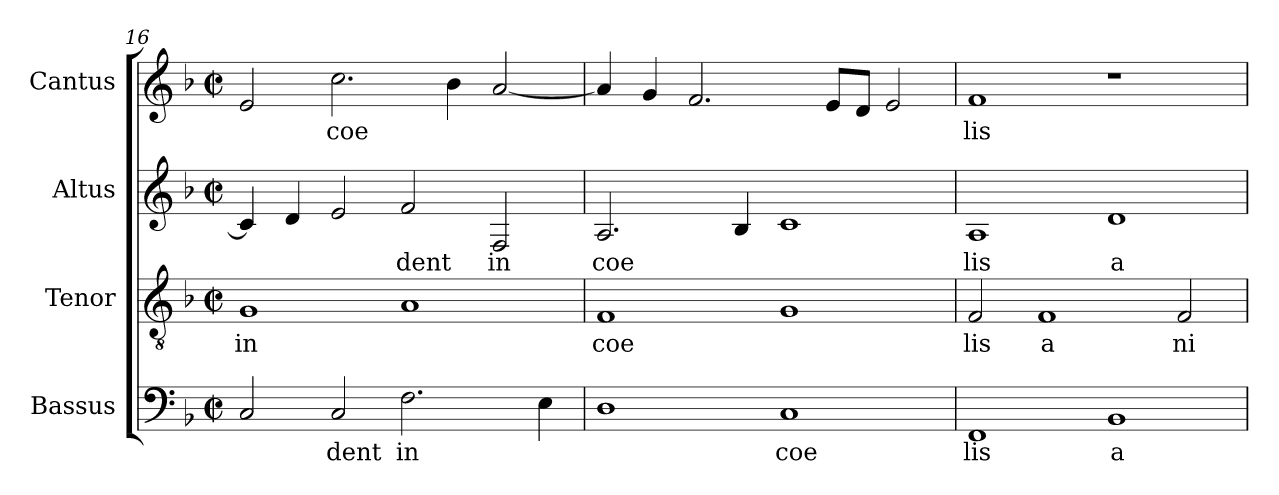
**kern	**text	**kern	**text	**kern	**text	**kern	**text
*part4	*part4	*part3	*part3	*part2	*part2	*part1	*part1
*staff4	*staff4	*staff3	*staff3	*staff2	*staff2	*staff1	*staff1
*I"Bassus	*	*I"Tenor	*	*I"Altus	*	*I"Cantus	*
*clefF4	*	*clefGv2	*	*clefG2	*	*clefG2	*
*k[b-]	*	*k[b-]	*	*k[b-]	*	*k[b-]	*
*F:	*	*F:	*	*F:	*	*F:	*
*M2/2	*	*M2/2	*	*M2/2	*	*M2/2	*
*met(c|)	*	*met(c|)	*	*met(c|)	*	*met(c|)	*
=16	=16	=16	=16	=16	=16	=16	=16
!	!LO:LY:b	!	!LO:LY:b	!	!LO:LY:b:cj	!	!LO:LY:b:cj
2C/	.	1G	in	4c/]	.	2e/	.
!	!	!	!	!	!LO:LY:b:cj	!	!
.	.	.	.	4d/	.	.	.
!	!LO:LY:b	!	!	!	!LO:LY:b:cj	!	!LO:LY:b:cj
2C/	dent	.	.	2e/	.	2.cc\	coe
!	!LO:LY:b	!	!LO:LY:b	!	!LO:LY:b:cj	!	!
2.F\	in	1A	.	2f/	dent	.	.
!	!	!	!	!	!	!	!LO:LY:b:cj
.	.	.	.	.	.	4b-\	.
!	!	!	!	!	!LO:LY:b:cj	!	!LO:LY:b:cj
.	.	.	.	2F/	in	[<2a/	.
!	!LO:LY:b	!	!	!	!	!	!
4E\	.	.	.	.	.	.	.
=17	=17	=17	=17	=17	=17	=17	=17
!	!LO:LY:b	!	!LO:LY:b	!	!LO:LY:b:cj	!	!LO:LY:b:cj
1D	.	1F	coe-	2.A/	coe	4a/]	.
!	!	!	!	!	!	!	!LO:LY:b:cj
.	.	.	.	.	.	4g/	.
!	!	!	!	!	!	!	!LO:LY:b:cj
.	.	.	.	.	.	2.f/	.
!	!	!	!	!	!LO:LY:b:cj	!	!
.	.	.	.	4B-/	.	.	.
!	!LO:LY:b	!	!LO:LY:b	!	!LO:LY:b:cj	!	!
1C	coe	1G	--	1c	.	.	.
!	!	!	!	!	!	!	!LO:LY:b:cj
.	.	.	.	.	.	8e/L	.
!	!	!	!	!	!	!	!LO:LY:b:cj
.	.	.	.	.	.	8d/J	.
!	!	!	!	!	!	!	!LO:LY:b:cj
.	.	.	.	.	.	2e/	.
!!LO:LB:g=z
=18	=18	=18	=18	=18	=18	=18	=18
!	!LO:LY:b	!	!LO:LY:b	!	!LO:LY:b:cj	!	!LO:LY:b:cj
1FF	lis	2F/	-lis	1A	lis	1f	lis
!	!	!	!LO:LY:b	!	!	!	!
.	.	1F	a	.	.	.	.
!	!LO:LY:b	!	!	!	!LO:LY:b:cj	!	!
1BB-	a-	.	.	1d	a	1r	.
!	!	!	!LO:LY:b	!	!	!	!
.	.	2F/	ni	.	.	.	.
=	=	=	=	=	=	=	=
*-	*-	*-	*-	*-	*-	*-	*-
